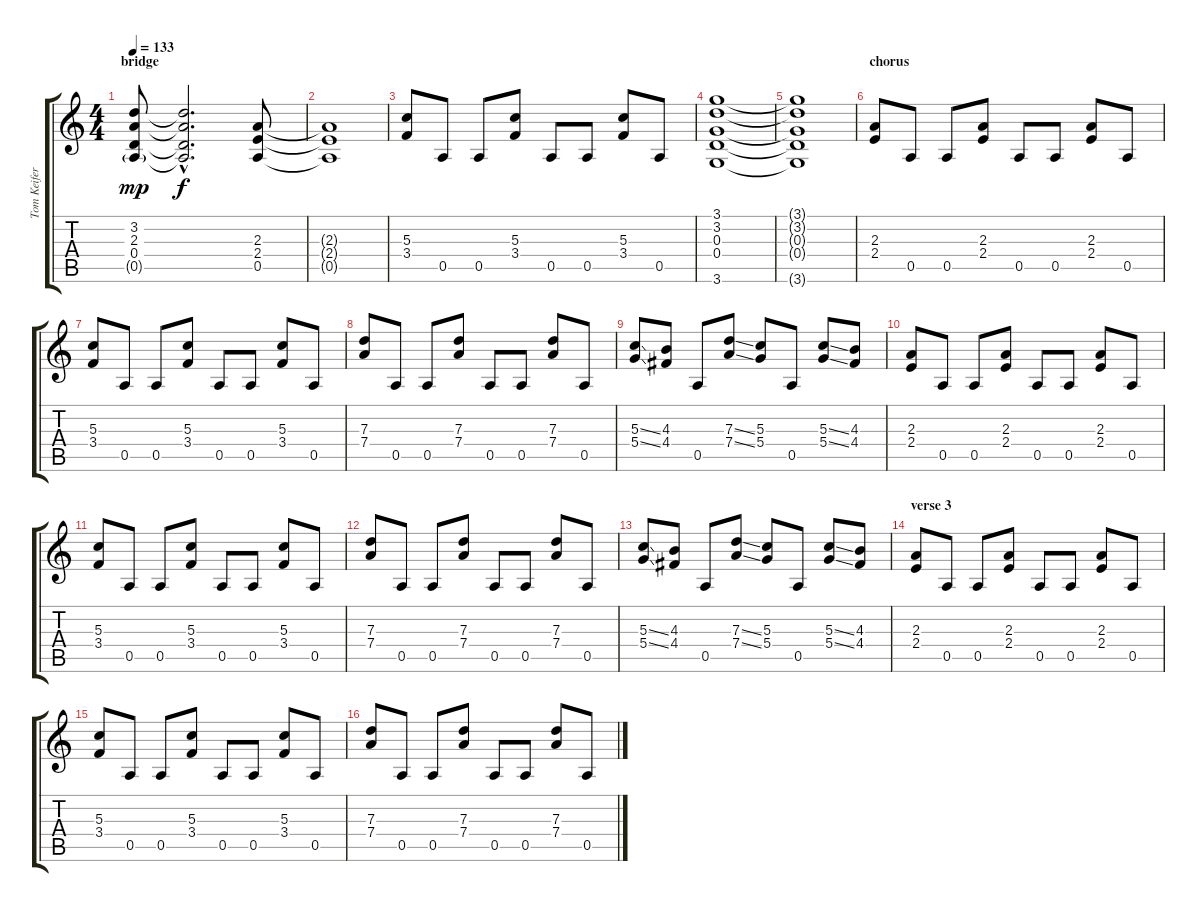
\track ("Tom Keifer" "Tom Keifer") {instrument distortionguitar}
\staff {score tabs}
\tuning (E4 B3 G3 D3 A2 E2) {hide}
\ts (4 4)
\section ("" "bridge")
\tempo 133
\clef g2
\ks c
(3.2 2.3 0.4 0.5{g}).8{dy mp} (3.2{hac t} 2.3{hac t} 0.4{hac t} 0.5{hac t}).2{d dy f} (2.3 2.4 0.5).8 |
(2.3{t} 2.4{t} 0.5{t}).1 |
(5.3 3.4).8 0.5.8 0.5.8 (5.3 3.4).8 0.5.8 0.5.8 (5.3 3.4).8 0.5.8 |
(3.1 3.2 0.3 0.4 3.6).1 |
(3.1{t} 3.2{t} 0.3{t} 0.4{t} 3.6{t}).1 |
\section ("" "chorus")
(2.3 2.4).8 0.5.8 0.5.8 (2.3 2.4).8 0.5.8 0.5.8 (2.3 2.4).8 0.5.8 |
(5.3 3.4).8 0.5.8 0.5.8 (5.3 3.4).8 0.5.8 0.5.8 (5.3 3.4).8 0.5.8 |
(7.3 7.4).8 0.5.8 0.5.8 (7.3 7.4).8 0.5.8 0.5.8 (7.3 7.4).8 0.5.8 |
(5.3{ss} 5.4{ss}).8 (4.3 4.4).8 0.5.8 (7.3{ss} 7.4{ss}).8 (5.3 5.4).8 0.5.8 (5.3{ss} 5.4{ss}).8 (4.3 4.4).8 |
(2.3 2.4).8 0.5.8 0.5.8 (2.3 2.4).8 0.5.8 0.5.8 (2.3 2.4).8 0.5.8 |
(5.3 3.4).8 0.5.8 0.5.8 (5.3 3.4).8 0.5.8 0.5.8 (5.3 3.4).8 0.5.8 |
(7.3 7.4).8 0.5.8 0.5.8 (7.3 7.4).8 0.5.8 0.5.8 (7.3 7.4).8 0.5.8 |
(5.3{ss} 5.4{ss}).8 (4.3 4.4).8 0.5.8 (7.3{ss} 7.4{ss}).8 (5.3 5.4).8 0.5.8 (5.3{ss} 5.4{ss}).8 (4.3 4.4).8 |
\section ("" "verse 3")
(2.3 2.4).8 0.5.8 0.5.8 (2.3 2.4).8 0.5.8 0.5.8 (2.3 2.4).8 0.5.8 |
(5.3 3.4).8 0.5.8 0.5.8 (5.3 3.4).8 0.5.8 0.5.8 (5.3 3.4).8 0.5.8 |
(7.3 7.4).8 0.5.8 0.5.8 (7.3 7.4).8 0.5.8 0.5.8 (7.3 7.4).8 0.5.8
